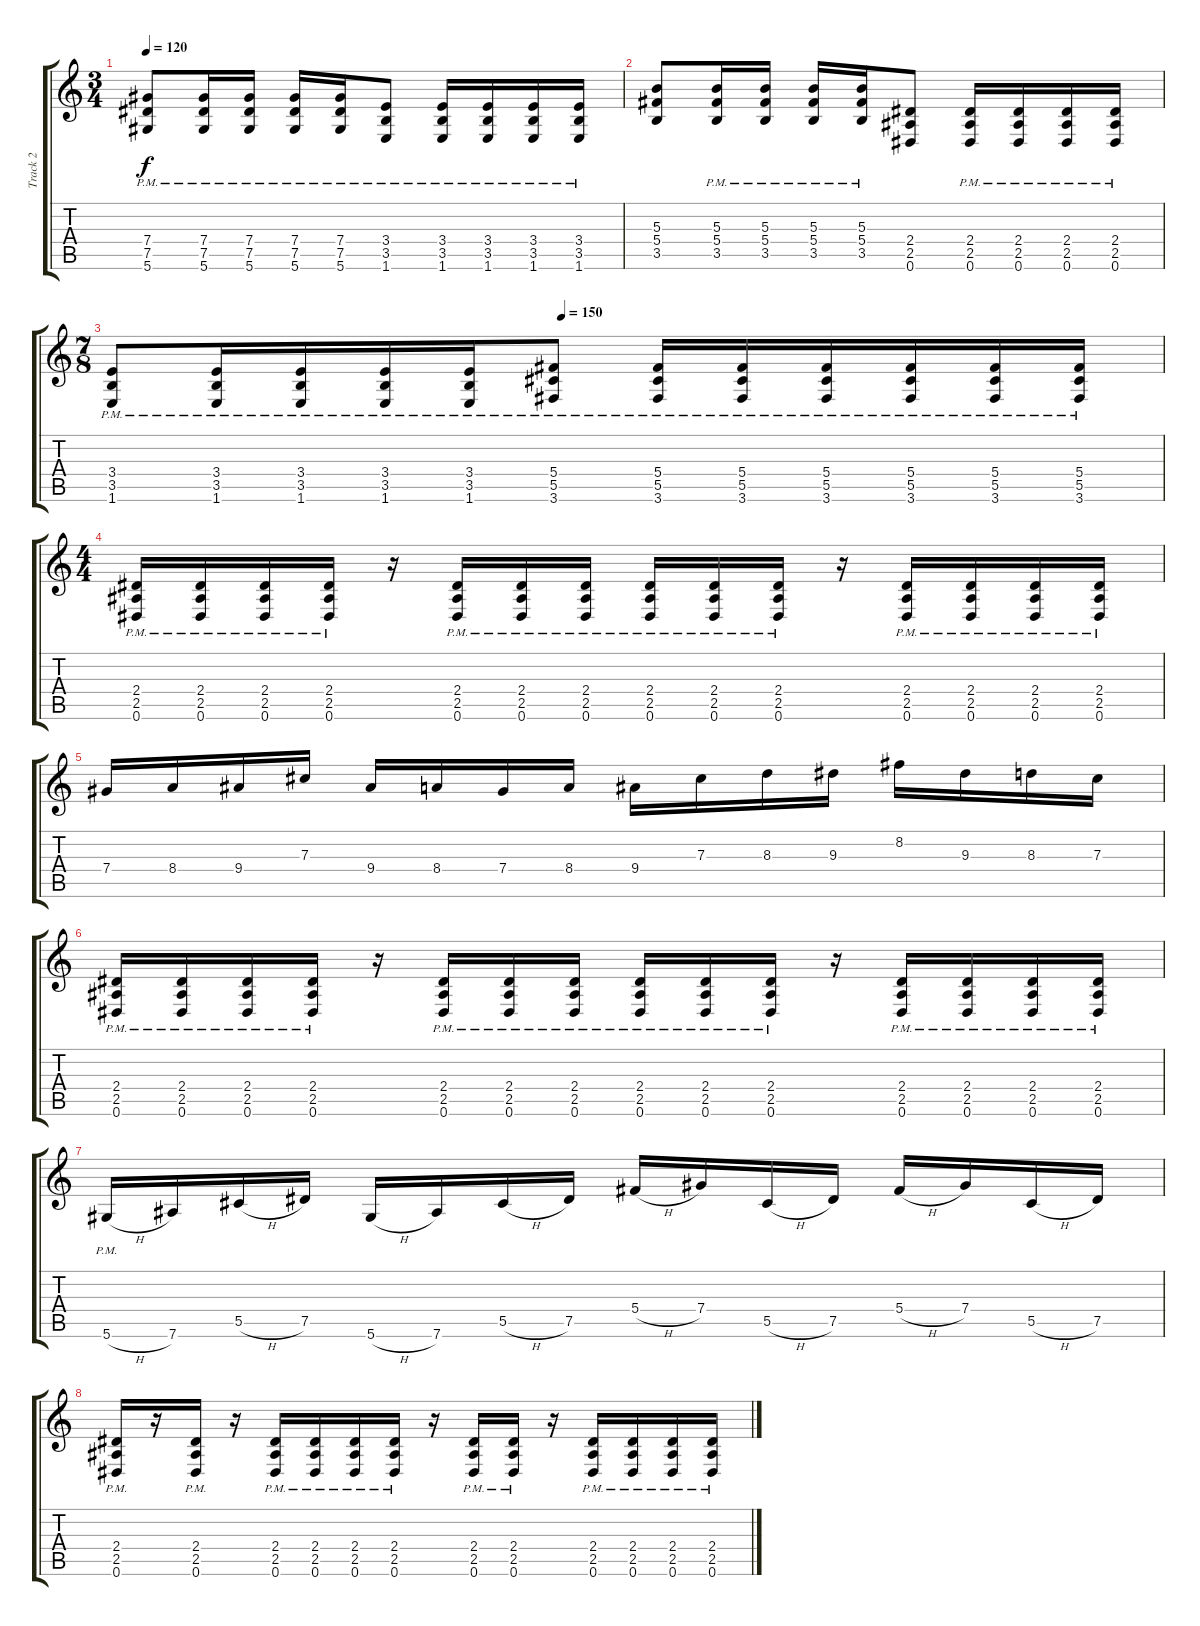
\track ("Track 2" "Track 2") {instrument distortionguitar}
\staff {score tabs}
\tuning (Eb4 Bb3 Gb3 Db3 Ab2 Eb2) {hide}
\ts (3 4)
\tempo 120
\clef g2
\ks c
(7.4{pm} 7.5{pm} 5.6{pm}).8{dy f} (7.4{pm} 7.5{pm} 5.6{pm}).16 (7.4{pm} 7.5{pm} 5.6{pm}).16 (7.4{pm} 7.5{pm} 5.6{pm}).16 (7.4{pm} 7.5{pm} 5.6{pm}).16 (3.4{pm} 3.5{pm} 1.6{pm}).8 (3.4{pm} 3.5{pm} 1.6{pm}).16 (3.4{pm} 3.5{pm} 1.6{pm}).16 (3.4{pm} 3.5{pm} 1.6{pm}).16 (3.4{pm} 3.5{pm} 1.6{pm}).16 |
(5.3 5.4 3.5).8 (5.3{pm} 5.4{pm} 3.5{pm}).16 (5.3{pm} 5.4{pm} 3.5{pm}).16 (5.3{pm} 5.4{pm} 3.5{pm}).16 (5.3{pm} 5.4{pm} 3.5{pm}).16 (2.4 2.5 0.6).8 (2.4{pm} 2.5{pm} 0.6{pm}).16 (2.4{pm} 2.5{pm} 0.6{pm}).16 (2.4{pm} 2.5{pm} 0.6{pm}).16 (2.4{pm} 2.5{pm} 0.6{pm}).16 |
\ts (7 8)
\tempo (150 0.42857142857142855)
(3.4{pm} 3.5{pm} 1.6{pm}).8 (3.4{pm} 3.5{pm} 1.6{pm}).16 (3.4{pm} 3.5{pm} 1.6{pm}).16 (3.4{pm} 3.5{pm} 1.6{pm}).16 (3.4{pm} 3.5{pm} 1.6{pm}).16 (5.4{pm} 5.5{pm} 3.6{pm}).8 (5.4{pm} 5.5{pm} 3.6{pm}).16 (5.4{pm} 5.5{pm} 3.6{pm}).16 (5.4{pm} 5.5{pm} 3.6{pm}).16 (5.4{pm} 5.5{pm} 3.6{pm}).16 (5.4{pm} 5.5{pm} 3.6{pm}).16 (5.4{pm} 5.5{pm} 3.6{pm}).16 |
\ts (4 4)
(2.4{pm} 2.5{pm} 0.6{pm}).16 (2.4{pm} 2.5{pm} 0.6{pm}).16 (2.4{pm} 2.5{pm} 0.6{pm}).16 (2.4{pm} 2.5{pm} 0.6{pm}).16 r.16 (2.4{pm} 2.5{pm} 0.6{pm}).16 (2.4{pm} 2.5{pm} 0.6{pm}).16 (2.4{pm} 2.5{pm} 0.6{pm}).16 (2.4{pm} 2.5{pm} 0.6{pm}).16 (2.4{pm} 2.5{pm} 0.6{pm}).16 (2.4{pm} 2.5{pm} 0.6{pm}).16 r.16 (2.4{pm} 2.5{pm} 0.6{pm}).16 (2.4{pm} 2.5{pm} 0.6{pm}).16 (2.4{pm} 2.5{pm} 0.6{pm}).16 (2.4{pm} 2.5{pm} 0.6{pm}).16 |
7.4.16 8.4.16 9.4.16 7.3.16 9.4.16 8.4.16 7.4.16 8.4.16 9.4.16 7.3.16 8.3.16 9.3.16 8.2.16 9.3.16 8.3.16 7.3.16 |
(2.4{pm} 2.5{pm} 0.6{pm}).16 (2.4{pm} 2.5{pm} 0.6{pm}).16 (2.4{pm} 2.5{pm} 0.6{pm}).16 (2.4{pm} 2.5{pm} 0.6{pm}).16 r.16 (2.4{pm} 2.5{pm} 0.6{pm}).16 (2.4{pm} 2.5{pm} 0.6{pm}).16 (2.4{pm} 2.5{pm} 0.6{pm}).16 (2.4{pm} 2.5{pm} 0.6{pm}).16 (2.4{pm} 2.5{pm} 0.6{pm}).16 (2.4{pm} 2.5{pm} 0.6{pm}).16 r.16 (2.4{pm} 2.5{pm} 0.6{pm}).16 (2.4{pm} 2.5{pm} 0.6{pm}).16 (2.4{pm} 2.5{pm} 0.6{pm}).16 (2.4{pm} 2.5{pm} 0.6{pm}).16 |
5.6{h pm}.16 7.6.16 5.5{h}.16 7.5.16 5.6{h}.16 7.6.16 5.5{h}.16 7.5.16 5.4{h}.16 7.4.16 5.5{h}.16 7.5.16 5.4{h}.16 7.4.16 5.5{h}.16 7.5.16 |
(2.4{pm} 2.5{pm} 0.6{pm}).16 r.16 (2.4{pm} 2.5{pm} 0.6{pm}).16 r.16 (2.4{pm} 2.5{pm} 0.6{pm}).16 (2.4{pm} 2.5{pm} 0.6{pm}).16 (2.4{pm} 2.5{pm} 0.6{pm}).16 (2.4{pm} 2.5{pm} 0.6{pm}).16 r.16 (2.4{pm} 2.5{pm} 0.6{pm}).16 (2.4{pm} 2.5{pm} 0.6{pm}).16 r.16 (2.4{pm} 2.5{pm} 0.6{pm}).16 (2.4{pm} 2.5{pm} 0.6{pm}).16 (2.4{pm} 2.5{pm} 0.6{pm}).16 (2.4{pm} 2.5{pm} 0.6{pm}).16
